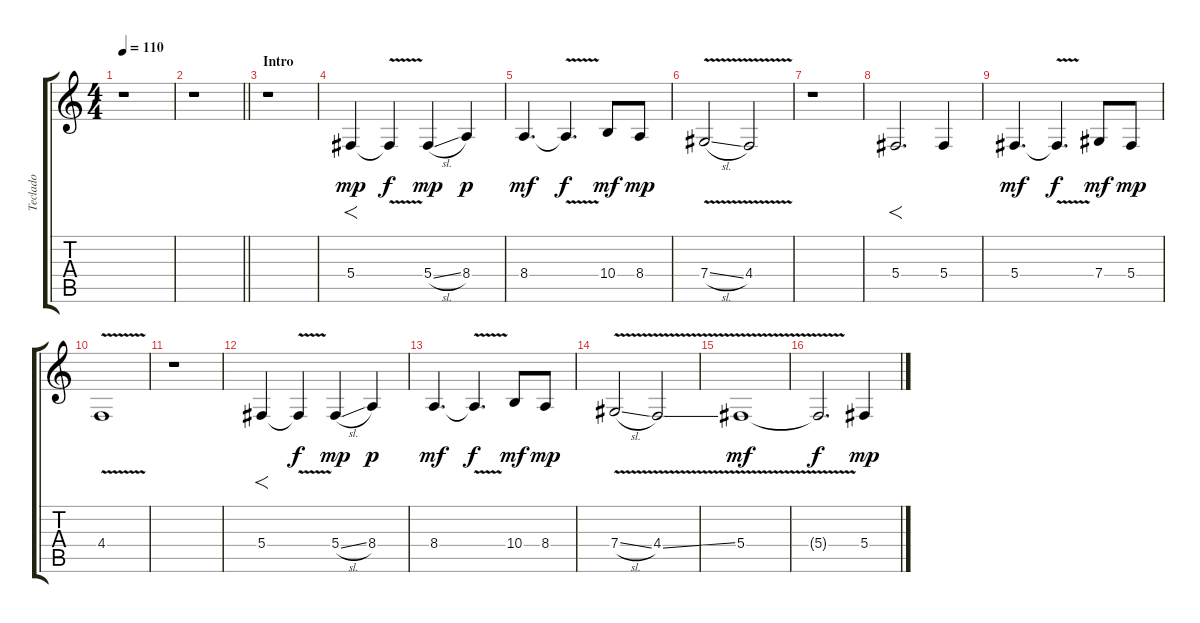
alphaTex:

\track ("Teclado" "Teclado") {instrument viola}
\staff {score tabs}
\tuning (Eb4 Bb3 Gb3 Db3 Ab2 Eb2) {hide}
\ts (4 4)
\tempo 110
\clef g2
\ks c
r.1{dy mp instrument viola} |
\barLineRight lightlight
r.1 |
\section ("" "Intro")
r.1 |
5.4.4{f} 5.4{v t}.4{dy f} 5.4{sl}.4{dy mp} 8.4.4{dy p} |
8.4.4{d dy mf} 8.4{v t}.4{d dy f} 10.4.8{dy mf} 8.4.8{dy mp} |
7.4{v sl}.2 4.4{v}.2 |
r.1 |
5.4.2{f d} 5.4.4 |
5.4.4{d dy mf} 5.4{v t}.4{d dy f} 7.4.8{dy mf} 5.4.8{dy mp} |
4.4{v}.1 |
r.1 |
5.4.4{f} 5.4{v t}.4{dy f} 5.4{sl}.4{dy mp} 8.4.4{dy p} |
8.4.4{d dy mf} 8.4{v t}.4{d dy f} 10.4.8{dy mf} 8.4.8{dy mp} |
7.4{v sl}.2 4.4{v ss}.2 |
5.4{v}.1{dy mf} |
5.4{t}.2{d dy f} 5.4.4{dy mp}
